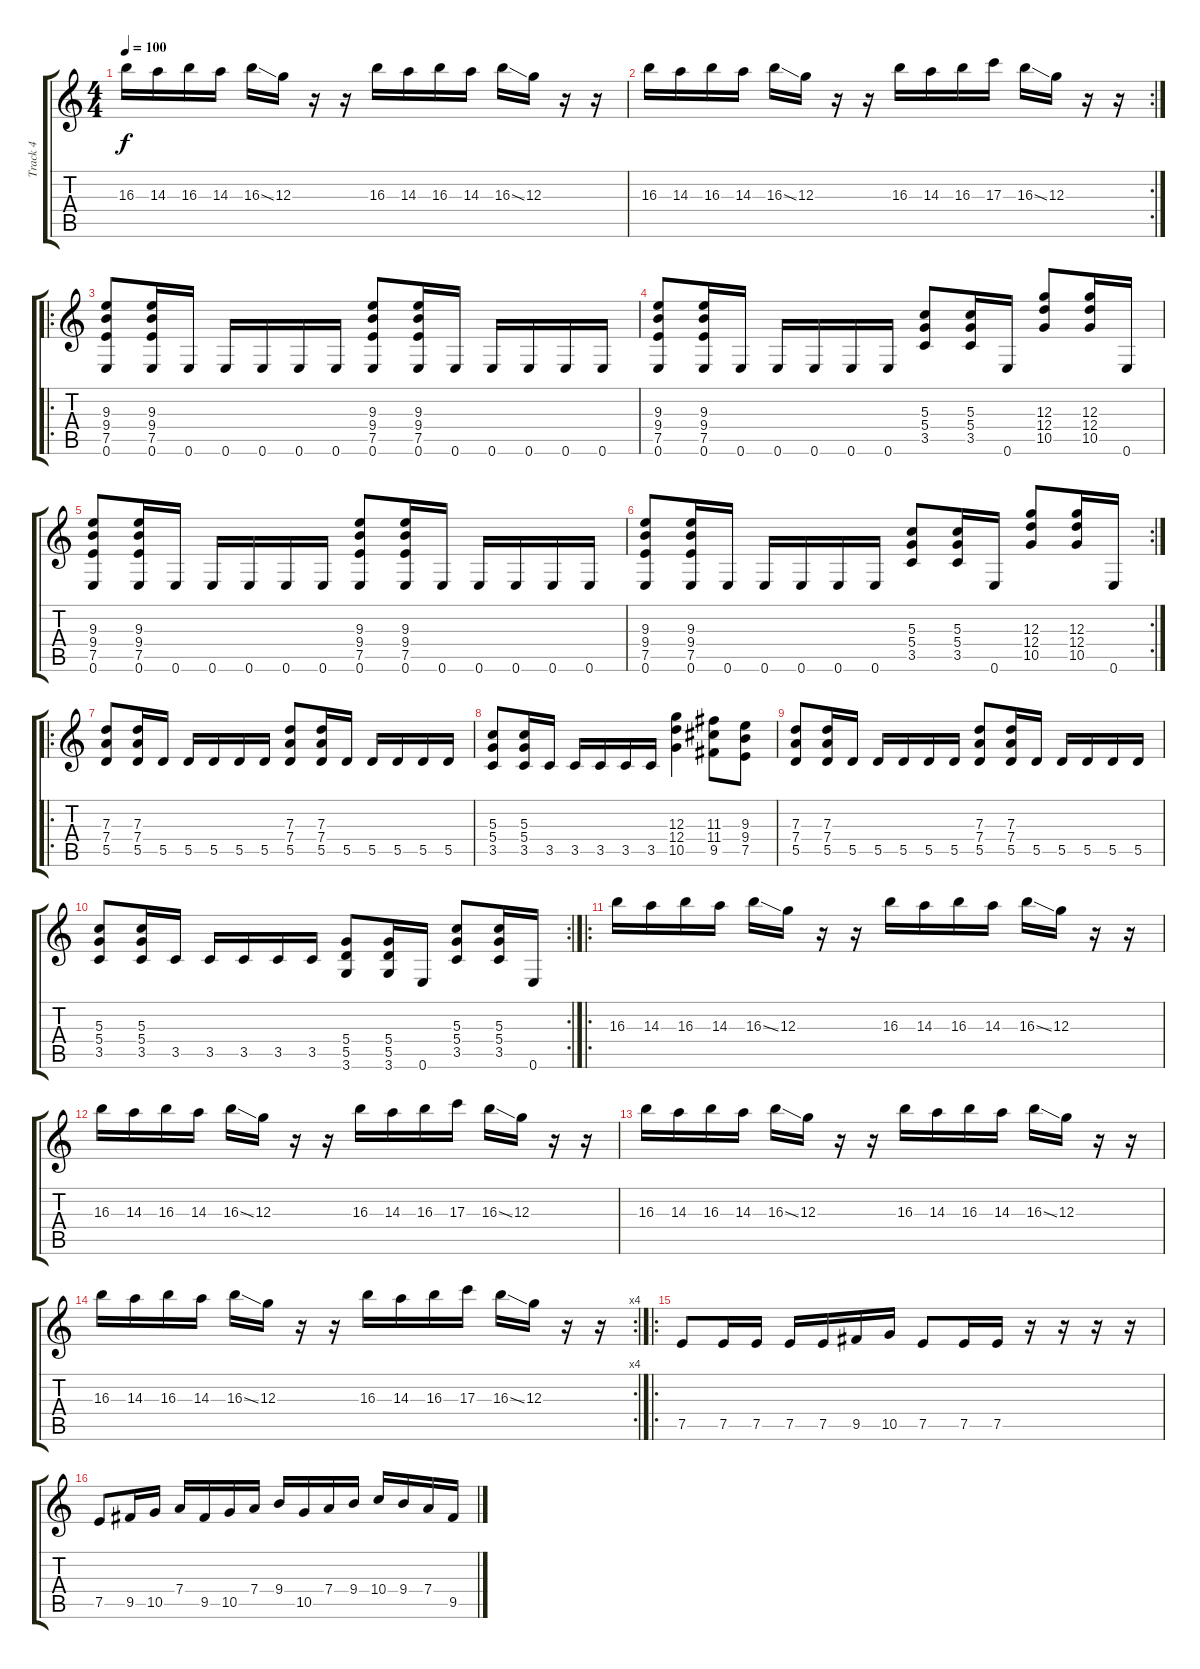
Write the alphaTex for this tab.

\track ("Track 4" "Track 4") {instrument distortionguitar}
\staff {score tabs}
\tuning (E4 B3 G3 D3 A2 E2) {hide}
\ts (4 4)
\tempo 100
\clef g2
\ks c
16.3.16{dy f} 14.3.16 16.3.16 14.3.16 16.3{ss}.16 12.3.16 r.16 r.16 16.3.16 14.3.16 16.3.16 14.3.16 16.3{ss}.16 12.3.16 r.16 r.16 |
\rc 2
16.3.16 14.3.16 16.3.16 14.3.16 16.3{ss}.16 12.3.16 r.16 r.16 16.3.16 14.3.16 16.3.16 17.3.16 16.3{ss}.16 12.3.16 r.16 r.16 |
\ro
(9.3 9.4 7.5 0.6).8 (9.3 9.4 7.5 0.6).16 0.6.16 0.6.16 0.6.16 0.6.16 0.6.16 (9.3 9.4 7.5 0.6).8 (9.3 9.4 7.5 0.6).16 0.6.16 0.6.16 0.6.16 0.6.16 0.6.16 |
(9.3 9.4 7.5 0.6).8 (9.3 9.4 7.5 0.6).16 0.6.16 0.6.16 0.6.16 0.6.16 0.6.16 (5.3 5.4 3.5).8 (5.3 5.4 3.5).16 0.6.16 (12.3 12.4 10.5).8 (12.3 12.4 10.5).16 0.6.16 |
(9.3 9.4 7.5 0.6).8 (9.3 9.4 7.5 0.6).16 0.6.16 0.6.16 0.6.16 0.6.16 0.6.16 (9.3 9.4 7.5 0.6).8 (9.3 9.4 7.5 0.6).16 0.6.16 0.6.16 0.6.16 0.6.16 0.6.16 |
\rc 2
(9.3 9.4 7.5 0.6).8 (9.3 9.4 7.5 0.6).16 0.6.16 0.6.16 0.6.16 0.6.16 0.6.16 (5.3 5.4 3.5).8 (5.3 5.4 3.5).16 0.6.16 (12.3 12.4 10.5).8 (12.3 12.4 10.5).16 0.6.16 |
\ro
(7.3 7.4 5.5).8 (7.3 7.4 5.5).16 5.5.16 5.5.16 5.5.16 5.5.16 5.5.16 (7.3 7.4 5.5).8 (7.3 7.4 5.5).16 5.5.16 5.5.16 5.5.16 5.5.16 5.5.16 |
(5.3 5.4 3.5).8 (5.3 5.4 3.5).16 3.5.16 3.5.16 3.5.16 3.5.16 3.5.16 (12.3 12.4 10.5).4 (11.3 11.4 9.5).8 (9.3 9.4 7.5).8 |
(7.3 7.4 5.5).8 (7.3 7.4 5.5).16 5.5.16 5.5.16 5.5.16 5.5.16 5.5.16 (7.3 7.4 5.5).8 (7.3 7.4 5.5).16 5.5.16 5.5.16 5.5.16 5.5.16 5.5.16 |
\rc 2
(5.3 5.4 3.5).8 (5.3 5.4 3.5).16 3.5.16 3.5.16 3.5.16 3.5.16 3.5.16 (5.4 5.5 3.6).8 (5.4 5.5 3.6).16 0.6.16 (5.3 5.4 3.5).8 (5.3 5.4 3.5).16 0.6.16 |
\ro
16.3.16 14.3.16 16.3.16 14.3.16 16.3{ss}.16 12.3.16 r.16 r.16 16.3.16 14.3.16 16.3.16 14.3.16 16.3{ss}.16 12.3.16 r.16 r.16 |
16.3.16 14.3.16 16.3.16 14.3.16 16.3{ss}.16 12.3.16 r.16 r.16 16.3.16 14.3.16 16.3.16 17.3.16 16.3{ss}.16 12.3.16 r.16 r.16 |
16.3.16 14.3.16 16.3.16 14.3.16 16.3{ss}.16 12.3.16 r.16 r.16 16.3.16 14.3.16 16.3.16 14.3.16 16.3{ss}.16 12.3.16 r.16 r.16 |
\rc 4
16.3.16 14.3.16 16.3.16 14.3.16 16.3{ss}.16 12.3.16 r.16 r.16 16.3.16 14.3.16 16.3.16 17.3.16 16.3{ss}.16 12.3.16 r.16 r.16 |
\ro
7.5.8 7.5.16 7.5.16 7.5.16 7.5.16 9.5.16 10.5.16 7.5.8 7.5.16 7.5.16 r.16 r.16 r.16 r.16 |
7.5.8 9.5.16 10.5.16 7.4.16 9.5.16 10.5.16 7.4.16 9.4.16 10.5.16 7.4.16 9.4.16 10.4.16 9.4.16 7.4.16 9.5.16
